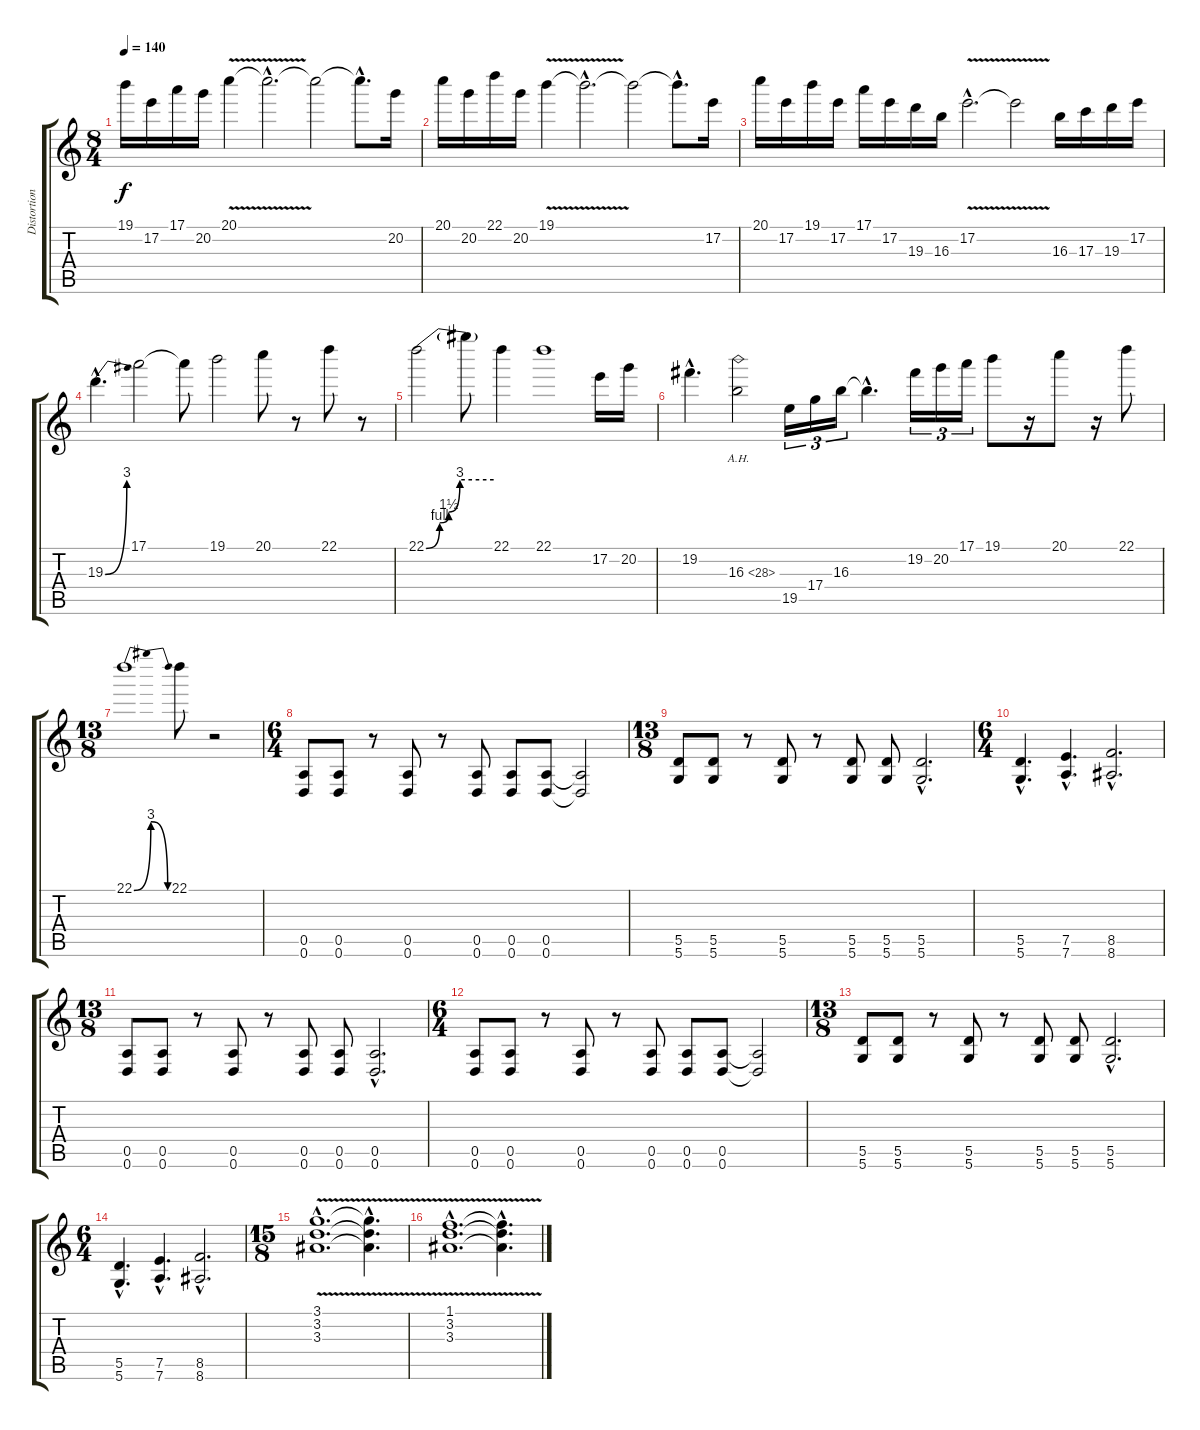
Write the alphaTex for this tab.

\track ("Distortion Guitar" "Distortion") {instrument distortionguitar}
\staff {score tabs}
\tuning (E4 B3 G3 D3 A2 D2) {hide}
\ts (8 4)
\tempo 140
\clef g2
\ks c
19.1.16{dy f} 17.2.16 17.1.16 20.2.16 20.1{v}.4 20.1{hac t}.2{d} 20.1{t}.2 20.1{hac t}.8{d} 20.2.16 |
20.1.16 20.2.16 22.1.16 20.2.16 19.1{v}.4 19.1{hac t}.2{d} 19.1{t}.2 19.1{hac t}.8{d} 17.2.16 |
20.1.16 17.2.16 19.1.16 17.2.16 17.1.16 17.2.16 19.3.16 16.3.16 17.2{v hac}.2{d} 17.2{t}.2 16.3.16 17.3.16 19.3.16 17.2.16 |
19.3{be (bend 0 0 60 12) hac}.4{d} 17.1.2 17.1{t}.8 19.1.2 20.1.8 r.8 22.1.8 r.8 |
22.1{be (custom 0 0 12 4 20 6 30 12 60 12)}.2 22.1{t}.8 22.1.4 22.1.1 17.2.16 20.2.16 |
19.2{hac}.4{d} 16.3{ah 12}.2 19.5.16{tu (3 2)} 17.4.16{tu (3 2)} 16.3.16{tu (3 2)} 16.3{hac t}.4{d} 19.2.16{tu (3 2)} 20.2.16{tu (3 2)} 17.1.16{tu (3 2)} 19.1.8 r.16 20.1.8 r.16 22.1.8 |
\ts (13 8)
22.1{be (bendrelease 0 0 15 12 53 12 60 0)}.1 22.1.8 r.2{volume 14 balance 11 instrument distortionguitar} |
\ts (6 4)
(0.5 0.6).8 (0.5 0.6).8 r.8 (0.5 0.6).8 r.8 (0.5 0.6).8 (0.5 0.6).8 (0.5 0.6).8 (0.5{t} 0.6{t}).2 |
\ts (13 8)
(5.5 5.6).8 (5.5 5.6).8 r.8 (5.5 5.6).8 r.8 (5.5 5.6).8 (5.5 5.6).8 (5.5{hac} 5.6{hac}).2{d} |
\ts (6 4)
(5.5{hac} 5.6{hac}).4{d} (7.5{hac} 7.6{hac}).4{d} (8.5{hac} 8.6{hac}).2{d} |
\ts (13 8)
(0.5 0.6).8 (0.5 0.6).8 r.8 (0.5 0.6).8 r.8 (0.5 0.6).8 (0.5 0.6).8 (0.5{hac} 0.6{hac}).2{d} |
\ts (6 4)
(0.5 0.6).8 (0.5 0.6).8 r.8 (0.5 0.6).8 r.8 (0.5 0.6).8 (0.5 0.6).8 (0.5 0.6).8 (0.5{t} 0.6{t}).2 |
\ts (13 8)
(5.5 5.6).8 (5.5 5.6).8 r.8 (5.5 5.6).8 r.8 (5.5 5.6).8 (5.5 5.6).8 (5.5{hac} 5.6{hac}).2{d} |
\ts (6 4)
(5.5{hac} 5.6{hac}).4{d} (7.5{hac} 7.6{hac}).4{d} (8.5{hac} 8.6{hac}).2{d} |
\ts (15 8)
(3.1{hac} 3.2{hac} 3.3{v hac}).1{d volume 11 instrument electricguitarclean} (3.1{hac t} 3.2{hac t} 3.3{hac t}).4{d} |
(1.1{hac} 3.2{hac} 3.3{v hac}).1{d} (1.1{hac t} 3.2{hac t} 3.3{hac t}).4{d}
